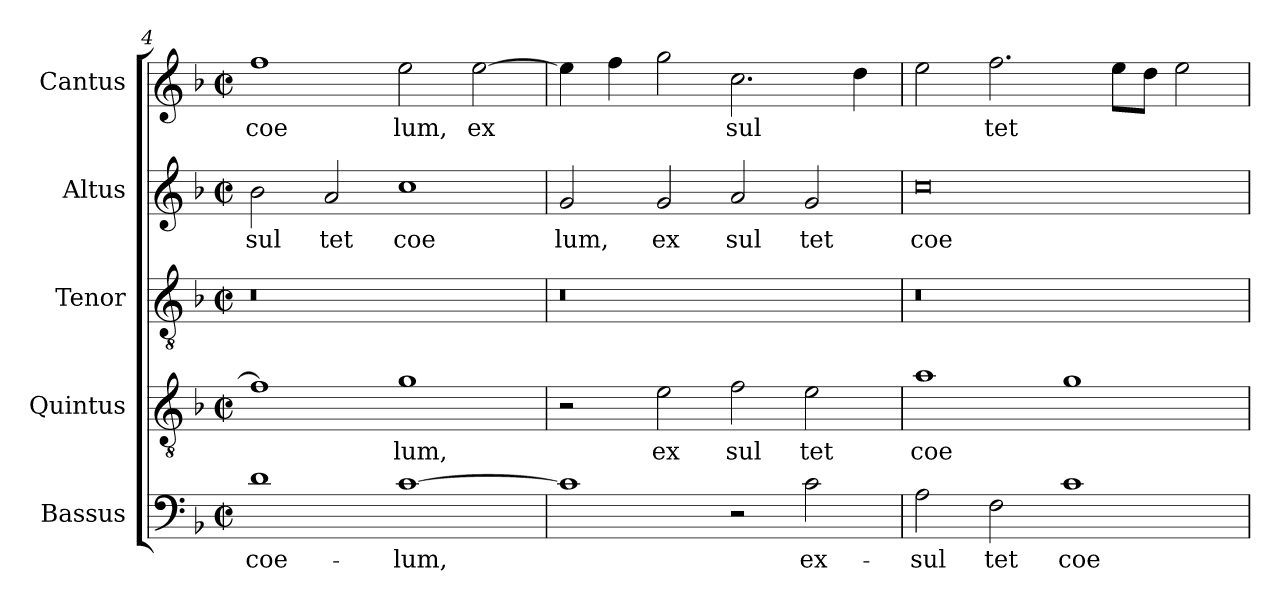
**kern	**text	**kern	**text	**kern	**kern	**text	**kern	**text
*part5	*part5	*part4	*part4	*part3	*part2	*part2	*part1	*part1
*staff5	*staff5	*staff4	*staff4	*staff3	*staff2	*staff2	*staff1	*staff1
*I"Bassus	*	*I"Quintus	*	*I"Tenor	*I"Altus	*	*I"Cantus	*
*clefF4	*	*clefGv2	*	*clefGv2	*clefG2	*	*clefG2	*
*k[b-]	*	*k[b-]	*	*k[b-]	*k[b-]	*	*k[b-]	*
*F:	*	*F:	*	*F:	*F:	*	*F:	*
*M2/2	*	*M2/2	*	*M2/2	*M2/2	*	*M2/2	*
*met(c|)	*	*met(c|)	*	*met(c|)	*met(c|)	*	*met(c|)	*
=4	=4	=4	=4	=4	=4	=4	=4	=4
!	!LO:LY:b:cj	!	!LO:LY:b:cj	!	!	!LO:LY:b:cj	!	!LO:LY:b:cj
1d	coe-	1f]	.	0r	2b-\	sul	1ff	coe
!	!	!	!	!	!	!LO:LY:b:cj	!	!
.	.	.	.	.	2a/	tet	.	.
!	!LO:LY:b:cj	!	!LO:LY:b:cj	!	!	!LO:LY:b:cj	!	!LO:LY:b:cj
[>1c	-lum,	1g	lum,	.	1cc	coe	2ee\	lum,
!	!	!	!	!	!	!	!	!LO:LY:b:cj
.	.	.	.	.	.	.	[>2ee\	ex
=5	=5	=5	=5	=5	=5	=5	=5	=5
!	!LO:LY:b:cj	!	!	!	!	!LO:LY:b:cj	!	!LO:LY:b:cj
1c]	.	2r	.	0r	2g/	lum,	4ee\]	.
!	!	!	!	!	!	!	!	!LO:LY:b:cj
.	.	.	.	.	.	.	4ff\	.
!	!	!	!LO:LY:b:cj	!	!	!LO:LY:b:cj	!	!LO:LY:b:cj
.	.	2e\	ex	.	2g/	ex	2gg\	.
!	!	!	!LO:LY:b:cj	!	!	!LO:LY:b:cj	!	!LO:LY:b:cj
2r	.	2f\	sul	.	2a/	sul	2.cc\	sul
!	!LO:LY:b:cj	!	!LO:LY:b:cj	!	!	!LO:LY:b:cj	!	!
2c\	ex-	2e\	tet	.	2g/	tet	.	.
!	!	!	!	!	!	!	!	!LO:LY:b:cj
.	.	.	.	.	.	.	4dd\	.
!!LO:LB:g=z
=6	=6	=6	=6	=6	=6	=6	=6	=6
!	!LO:LY:b:cj	!	!LO:LY:b:cj	!	!	!LO:LY:b:cj	!	!LO:LY:b:cj
2A\	-sul	1a	coe	0r	0cc	coe	2ee\	.
!	!LO:LY:b:cj	!	!	!	!	!	!	!LO:LY:b:cj
2F\	tet	.	.	.	.	.	2.ff\	tet
!	!LO:LY:b:cj	!	!LO:LY:b:cj	!	!	!	!	!
1c	coe	1g	.	.	.	.	.	.
!	!	!	!	!	!	!	!	!LO:LY:b:cj
.	.	.	.	.	.	.	8ee\L	.
!	!	!	!	!	!	!	!	!LO:LY:b:cj
.	.	.	.	.	.	.	8dd\J	.
!	!	!	!	!	!	!	!	!LO:LY:b:cj
.	.	.	.	.	.	.	2ee\	.
=	=	=	=	=	=	=	=	=
*-	*-	*-	*-	*-	*-	*-	*-	*-
